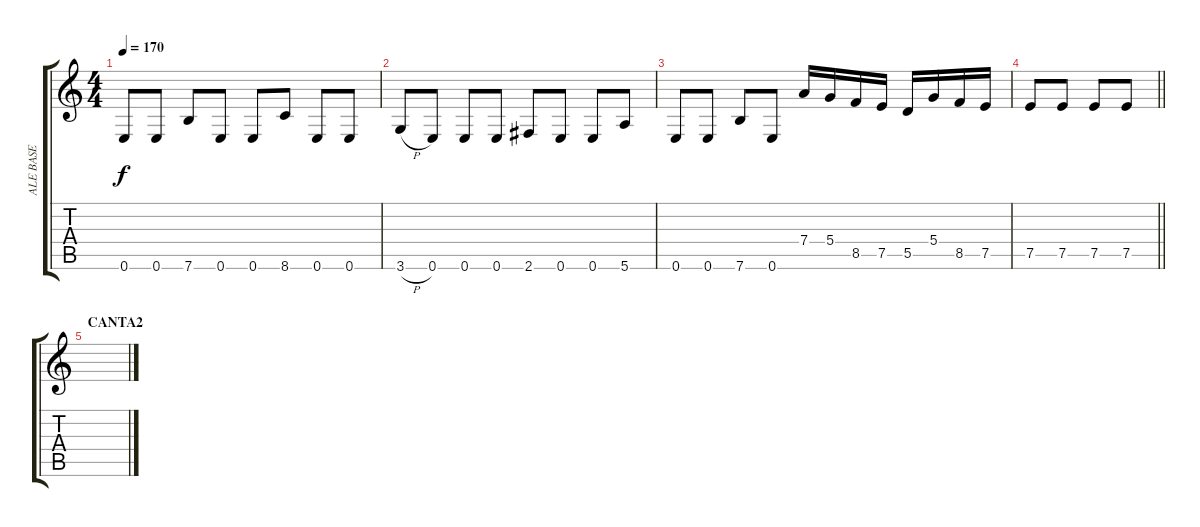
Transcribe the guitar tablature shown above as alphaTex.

\track ("ALE BASE" "ALE BASE") {instrument overdrivenguitar}
\staff {score tabs}
\tuning (E4 B3 G3 D3 A2 E2) {hide}
\ts (4 4)
\tempo 170
\clef g2
\ks c
0.6.8{dy f} 0.6.8 7.6.8 0.6.8 0.6.8 8.6.8 0.6.8 0.6.8 |
3.6{h}.8 0.6.8 0.6.8 0.6.8 2.6.8 0.6.8 0.6.8 5.6.8 |
0.6.8 0.6.8 7.6.8 0.6.8 7.4.16 5.4.16 8.5.16 7.5.16 5.5.16 5.4.16 8.5.16 7.5.16 |
\barLineRight lightlight
7.5.8 7.5.8 7.5.8 7.5.8 |
\section ("" "CANTA2")
